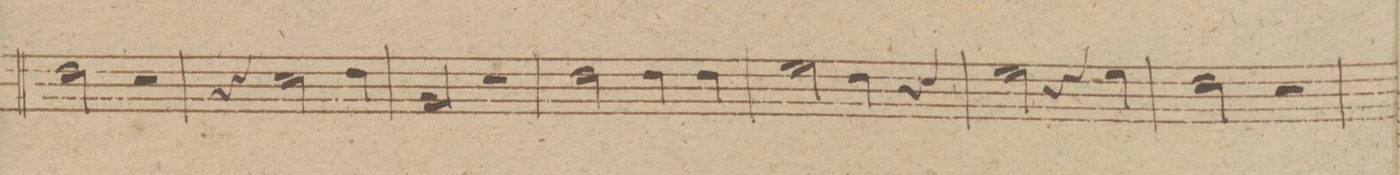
**kern	**dynam
*I"Clarino 2do in E.	*
*clefG2	*
*k[f#c#g#d#]	*
*met(c)	*
*M4/4	*
2ff#\	.
2r	.
=231	=231
4r	.
2ee\	.
4ff#\	.
=232	=232
2b/	.
2r	.
=233	=233
2ff#\	.
4ff#\	.
4ff#\	.
=234	=234
2gg#\	.
4ff#\	.
4r	.
=235	=235
2gg#\	.
4r	.
4gg#\	.
=236	=236
2ff#\	.
2r	.
=237	=237
*-	*-
